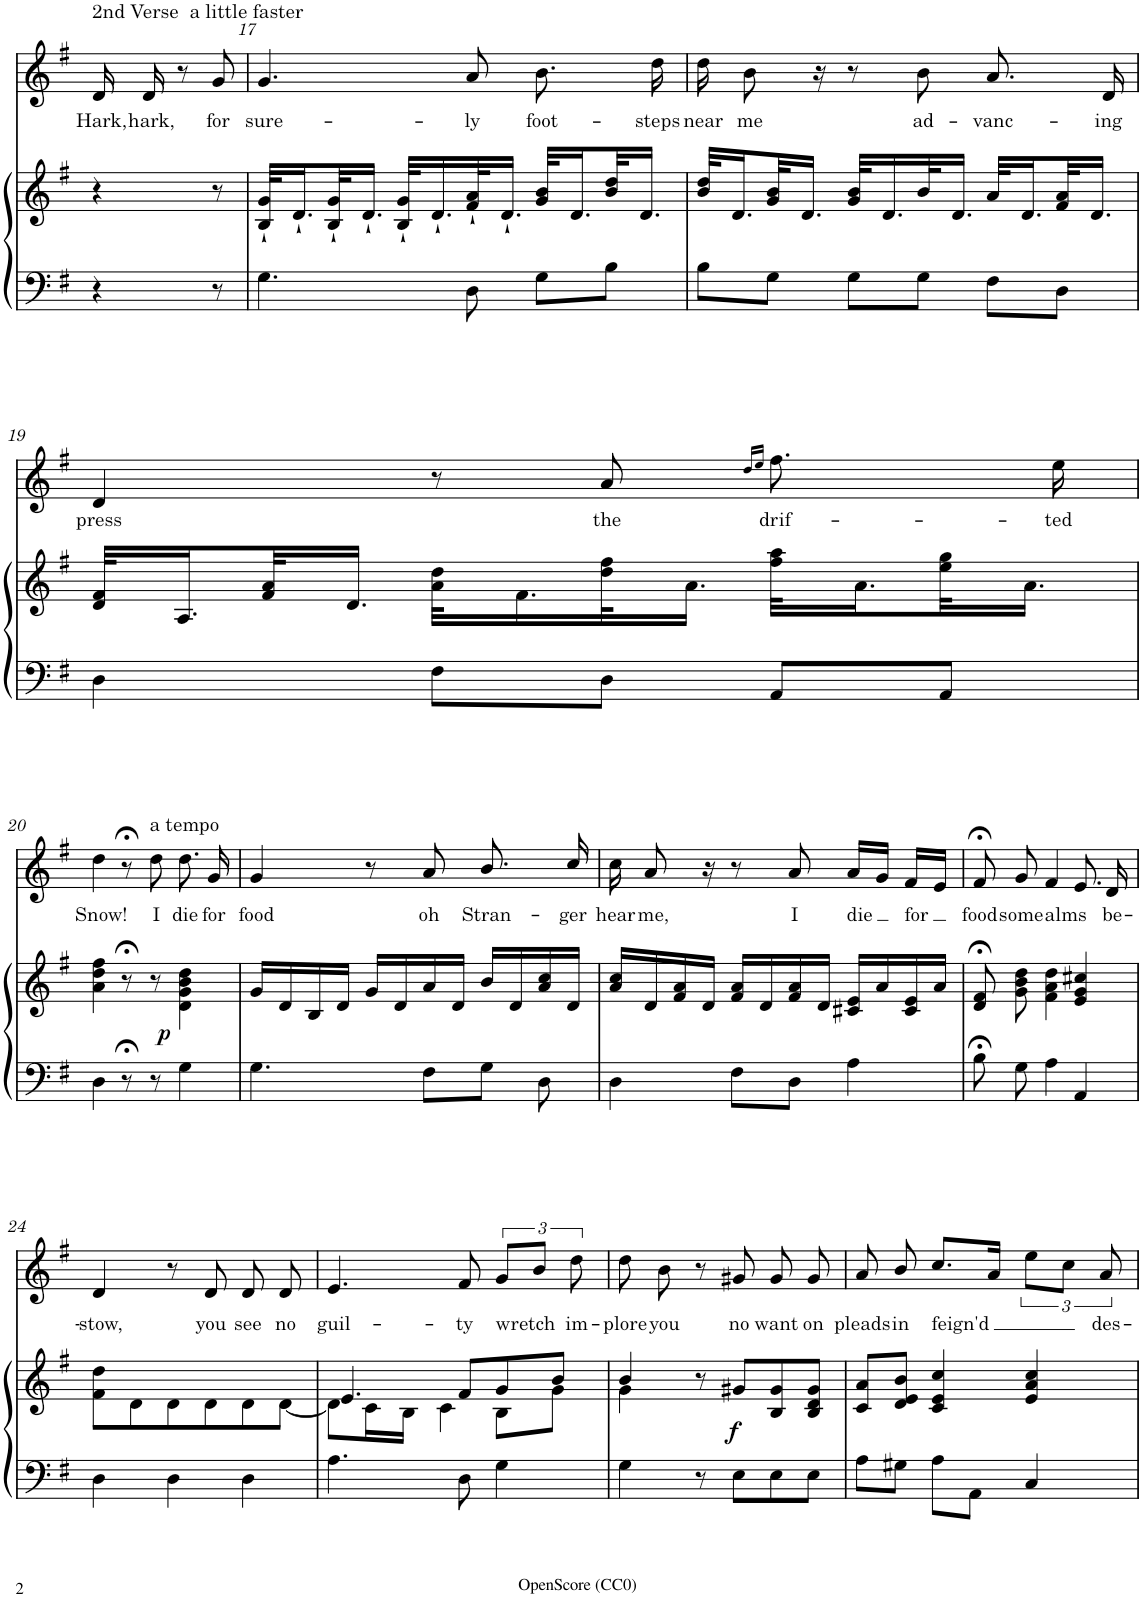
**kern	**kern	**dynam	**kern	**text
*part2	*part2	*part2	*part1	*part1
*staff3	*staff2	*staff2/3	*staff1	*staff1
*I"Piano (or Harp)	*	*	*I"Voice	*
*I'Pno	*	*	*	*
!!LO:PB:g=z
*clefF4	*clefG2	*	*clefG2	*
*k[f#]	*k[f#]	*	*k[f#]	*
*M6/8	*M6/8	*	*M6/8	*
=16X1	=16X1	=16X1	=16X1	=16X1
!	!	!	!LO:TX:a:t=2nd Verse  a little faster	!
!	!	!	!	!LO:LY:b
4r	4r	.	16d/	Hark,
!	!	!	!	!LO:LY:b
.	.	.	16d/	hark,
.	.	.	8r	.
!	!	!	!	!LO:LY:b
8r	8r	.	8g/	for
=17	=17	=17	=17	=17
!	!	!	!	!LO:LY:b
4.G\	32B/` 32g/`KLL	.	4.g/	sure-
.	16.d`/	.	.	.
.	32B/` 32g/`K	.	.	.
.	16.d`/JJ	.	.	.
.	32B/` 32g/`KLL	.	.	.
.	16.d`/	.	.	.
!	!	!	!	!LO:LY:b
8D\	32f#/` 32a/`K	.	8a/	-ly
.	16.d`/JJ	.	.	.
!	!	!	!	!LO:LY:b
8G\L	32g/ 32b/KLL	.	8.b\	foot-
.	16.d/	.	.	.
8B\J	32b/ 32dd/K	.	.	.
.	16.d/JJ	.	.	.
!	!	!	!	!LO:LY:b
.	.	.	16dd\	-steps
=18	=18	=18	=18	=18
!	!	!	!	!LO:LY:b
8B\L	32b/ 32dd/KLL	.	16dd\	near
.	16.d/	.	.	.
!	!	!	!	!LO:LY:b
.	.	.	8b\	me
8G\J	32g/ 32b/K	.	.	.
.	16.d/JJ	.	.	.
.	.	.	16r	.
8G\L	32g/ 32b/KLL	.	8r	.
.	16.d/	.	.	.
!	!	!	!	!LO:LY:b
8G\J	32b/K	.	8b\	ad-
.	16.d/JJ	.	.	.
!	!	!	!	!LO:LY:b
8F#\L	32a/KLL	.	8.a/	-vanc-
.	16.d/	.	.	.
8D\J	32f#/ 32a/K	.	.	.
.	16.d/JJ	.	.	.
!	!	!	!	!LO:LY:b
.	.	.	16d/	-ing
!!LO:LB:g=z
=19	=19	=19	=19	=19
!	!	!	!	!LO:LY:b
4D\	32d/ 32f#/KLL	.	4d/	press
.	16.A/	.	.	.
.	32f#/ 32a/K	.	.	.
.	16.d/JJ	.	.	.
8F#\L	32a\ 32dd\KLL	.	8r	.
.	16.f#\	.	.	.
!	!	!	!	!LO:LY:b
8D\J	32dd\ 32ff#\K	.	8a/	the
.	16.a\JJ	.	.	.
.	.	.	16qdd/LL	.
.	.	.	16qee/JJ	.
!	!	!	!	!LO:LY:b
8AA/L	32ff#\ 32aa\KLL	.	8.ff#\	drif-
.	16.a\	.	.	.
8AA/J	32ee\ 32gg\K	.	.	.
.	16.a\JJ	.	.	.
!	!	!	!	!LO:LY:b
.	.	.	16ee\	-ted
!!LO:LB:g=z
=20	=20	=20	=20	=20
!	!	!	!	!LO:LY:b
4D\	4a\ 4dd\ 4ff#\	.	4dd\	Snow!
8r;<	8r;<	.	8r;<	.
!	!	!	!LO:TX:a:t=a tempo	!
!	!	!	!	!LO:LY:b
8r	8r	.	8dd\	I
!	!	!LO:DY:a=2	!	!LO:LY:b
4G\	4d\ 4g\ 4b\ 4dd\	p	8.dd\	die
!	!	!	!	!LO:LY:b
.	.	.	16g/	for
=21	=21	=21	=21	=21
!	!	!	!	!LO:LY:b
4.G\	16g/LL	.	4g/	food
.	16d/	.	.	.
.	16B/	.	.	.
.	16d/JJ	.	.	.
.	16g/LL	.	8r	.
.	16d/	.	.	.
!	!	!	!	!LO:LY:b
8F#\L	16a/	.	8a/	oh
.	16d/JJ	.	.	.
!	!	!	!	!LO:LY:b
8G\J	16b/LL	.	8.b/	Stran-
.	16d/	.	.	.
8D\	16a/ 16cc/	.	.	.
!	!	!	!	!LO:LY:b
.	16d/JJ	.	16cc/	-ger
=22	=22	=22	=22	=22
!	!	!	!	!LO:LY:b
4D\	16a/ 16cc/LL	.	16cc\	hear
!	!	!	!	!LO:LY:b
.	16d/	.	8a/	me,
.	16f#/ 16a/	.	.	.
.	16d/JJ	.	16r	.
8F#\L	16f#/ 16a/LL	.	8r	.
.	16d/	.	.	.
!	!	!	!	!LO:LY:b
8D\J	16f#/ 16a/	.	8a/	I
.	16d/JJ	.	.	.
!	!	!	!	!LO:LY:b
4A\	16c#X/ 16e/LL	.	16a/LL	die
.	16a/	.	16g/JJ	.
!	!	!	!	!LO:LY:b
.	16c#/ 16e/	.	16f#/LL	for
.	16a/JJ	.	16e/JJ	.
=23	=23	=23	=23	=23
!	!	!	!	!LO:LY:b
8B;<\	8d/;< 8f#/;<	.	8f#;</	food
!	!	!	!	!LO:LY:b
8G\	8g\ 8b\ 8dd\	.	8g/	some
!	!	!	!	!LO:LY:b
4A\	4f#\ 4a\ 4dd\	.	4f#/	alms
4AA/	4e/ 4g/ 4cc#X/	.	8.e/	.
!	!	!	!	!LO:LY:b
.	.	.	16d/	be-
!!LO:LB:g=z
=24	=24	=24	=24	=24
*	*^	*	*	*
!	!	!	!	!	!LO:LY:b
4D\	8f#\ 8dd\L	8ryy	.	4d/	-stow,
*	*v	*v	*	*	*
.	8d\	.	.	.
4D\	8d\	.	8r	.
!	!	!	!	!LO:LY:b
.	8d\	.	8d/	you
!	!	!	!	!LO:LY:b
4D\	8d\	.	8d/	see
*	*^	*	*	*
!	!	!	!	!	!LO:LY:b
.	8d\J	[<8d	.	8d/	no
=25	=25	=25	=25	=25	=25
!	!	!	!	!	!LO:LY:b
4.A\	4.e/	8d\L]	.	4.e/	guil-
.	.	16c\L	.	.	.
.	.	16B\JJ	.	.	.
.	.	4c\	.	.	.
!	!	!	!	!	!LO:LY:b
8D\	8f#/L	.	.	8f#/	-ty
!	!	!	!	!	!LO:LY:b
4G\	8g/	8B\L	.	12g/L	-wretch
.	.	.	.	12b/J	.
.	8b/J	8g\J	.	.	.
!	!	!	!	!	!LO:LY:b
.	.	.	.	12dd\	im-
=26	=26	=26	=26	=26	=26
!	!	!	!	!	!LO:LY:b
4G\	4b/	4g\	.	8dd\	-plore
!	!	!	!	!	!LO:LY:b
.	.	.	.	8b\	you
8r	8r	2ryy	.	8r	.
!	!	!	!LO:DY:a=2	!	!LO:LY:b
8E\L	8g#X/L	.	f	8g#X/	no
!	!	!	!	!	!LO:LY:b
8E\	8B/ 8g#/	.	.	8g#/	want
!	!	!	!	!	!LO:LY:b
8E\J	8B/ 8d/ 8g#/J	.	.	8g#/	on
*	*v	*v	*	*	*
=27	=27	=27	=27	=27
!	!	!	!	!LO:LY:b
8A\L	8c/ 8a/L	.	8a/	pleads
!	!	!	!	!LO:LY:b
8G#X\J	8d/ 8e/ 8b/J	.	8b/	in
!	!	!	!	!LO:LY:b
8A\L	4c/ 4e/ 4cc/	.	8.cc/L	feign'd
8AA\J	.	.	.	.
.	.	.	16a/Jk	.
4C/	4e/ 4a/ 4cc/	.	12ee\L	.
.	.	.	12cc\J	.
!	!	!	!	!LO:LY:b
.	.	.	12a/	des-
=	=	=	=	=
*-	*-	*-	*-	*-
